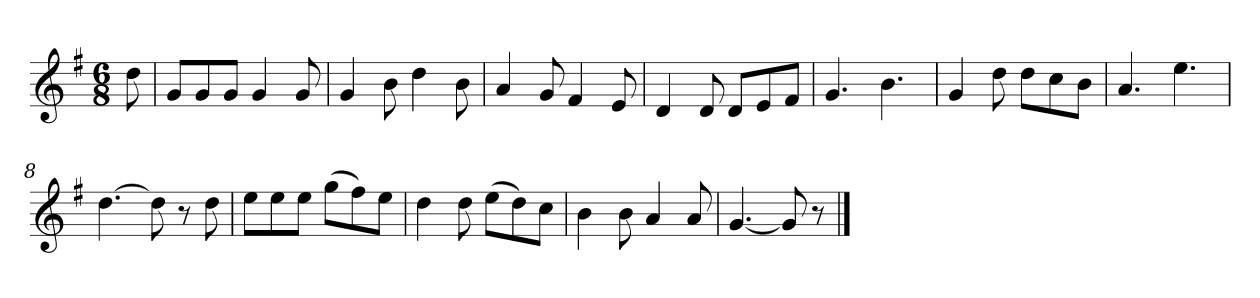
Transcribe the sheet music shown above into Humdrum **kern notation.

**kern
*part1
*staff1
*k[f#]
*M6/8
*MM120
=
8dd
=1
8gL
8g
8gJ
4g
8g
=2
4g
8b
4dd
8b
=3
4a
8g
4f#
8e
=4
4d
8d
8dL
8e
8f#J
=5
4.g
4.b
=6
4g
8dd
8ddL
8cc
8bJ
=7
4.a
4.ee
=8
[4.dd
8dd]
8r
8dd
=9
8eeL
8ee
8eeJ
(8ggL
8ff#)
8eeJ
=10
4dd
8dd
(8eeL
8dd)
8ccJ
=11
4b
8b
4a
8a
=12
[4.g
8g]
8r
==
*-
